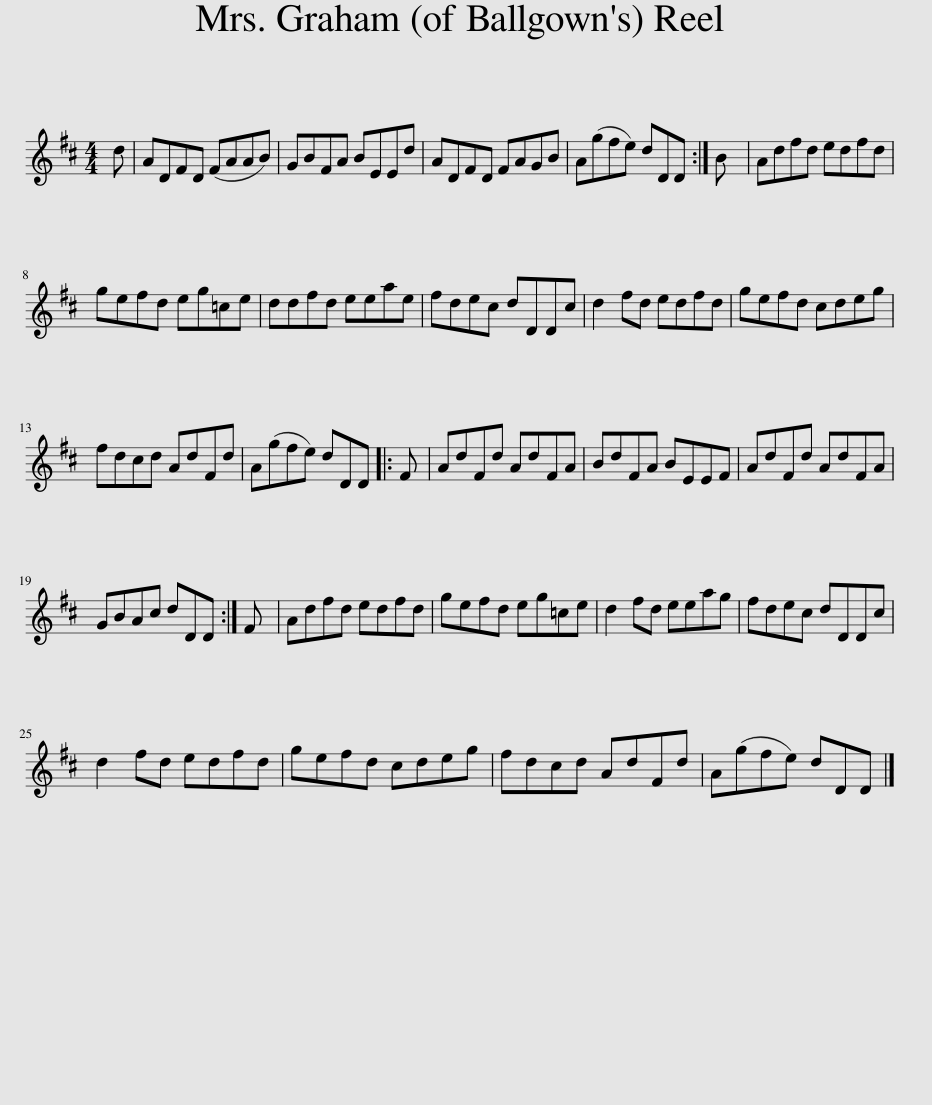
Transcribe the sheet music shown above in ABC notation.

X:1
L:1/8
M:4/4
I:linebreak $
K:D
V:1 treble
V:1
 d | ADFD (FAAB) | GBFA BEEd | ADFD FAGB | A(gfe) dDD :| %5
 B | Adfd edfd |$ gefd eg=ce | ddfd eeae | fdec dDDc | %10
 d2 fd edfd | gefd cdeg |$ fdcd AdFd | A(gfe) dDD |: F | %15
 AdFd AdFA | BdFA BEEF | AdFd AdFA |$ GBAc dDD :| F | %20
 Adfd edfd | gefd eg=ce | d2 fd eeag | fdec dDDc |$ d2 fd edfd | %25
 gefd cdeg | fdcd AdFd | A(gfe) dDD |] %28
